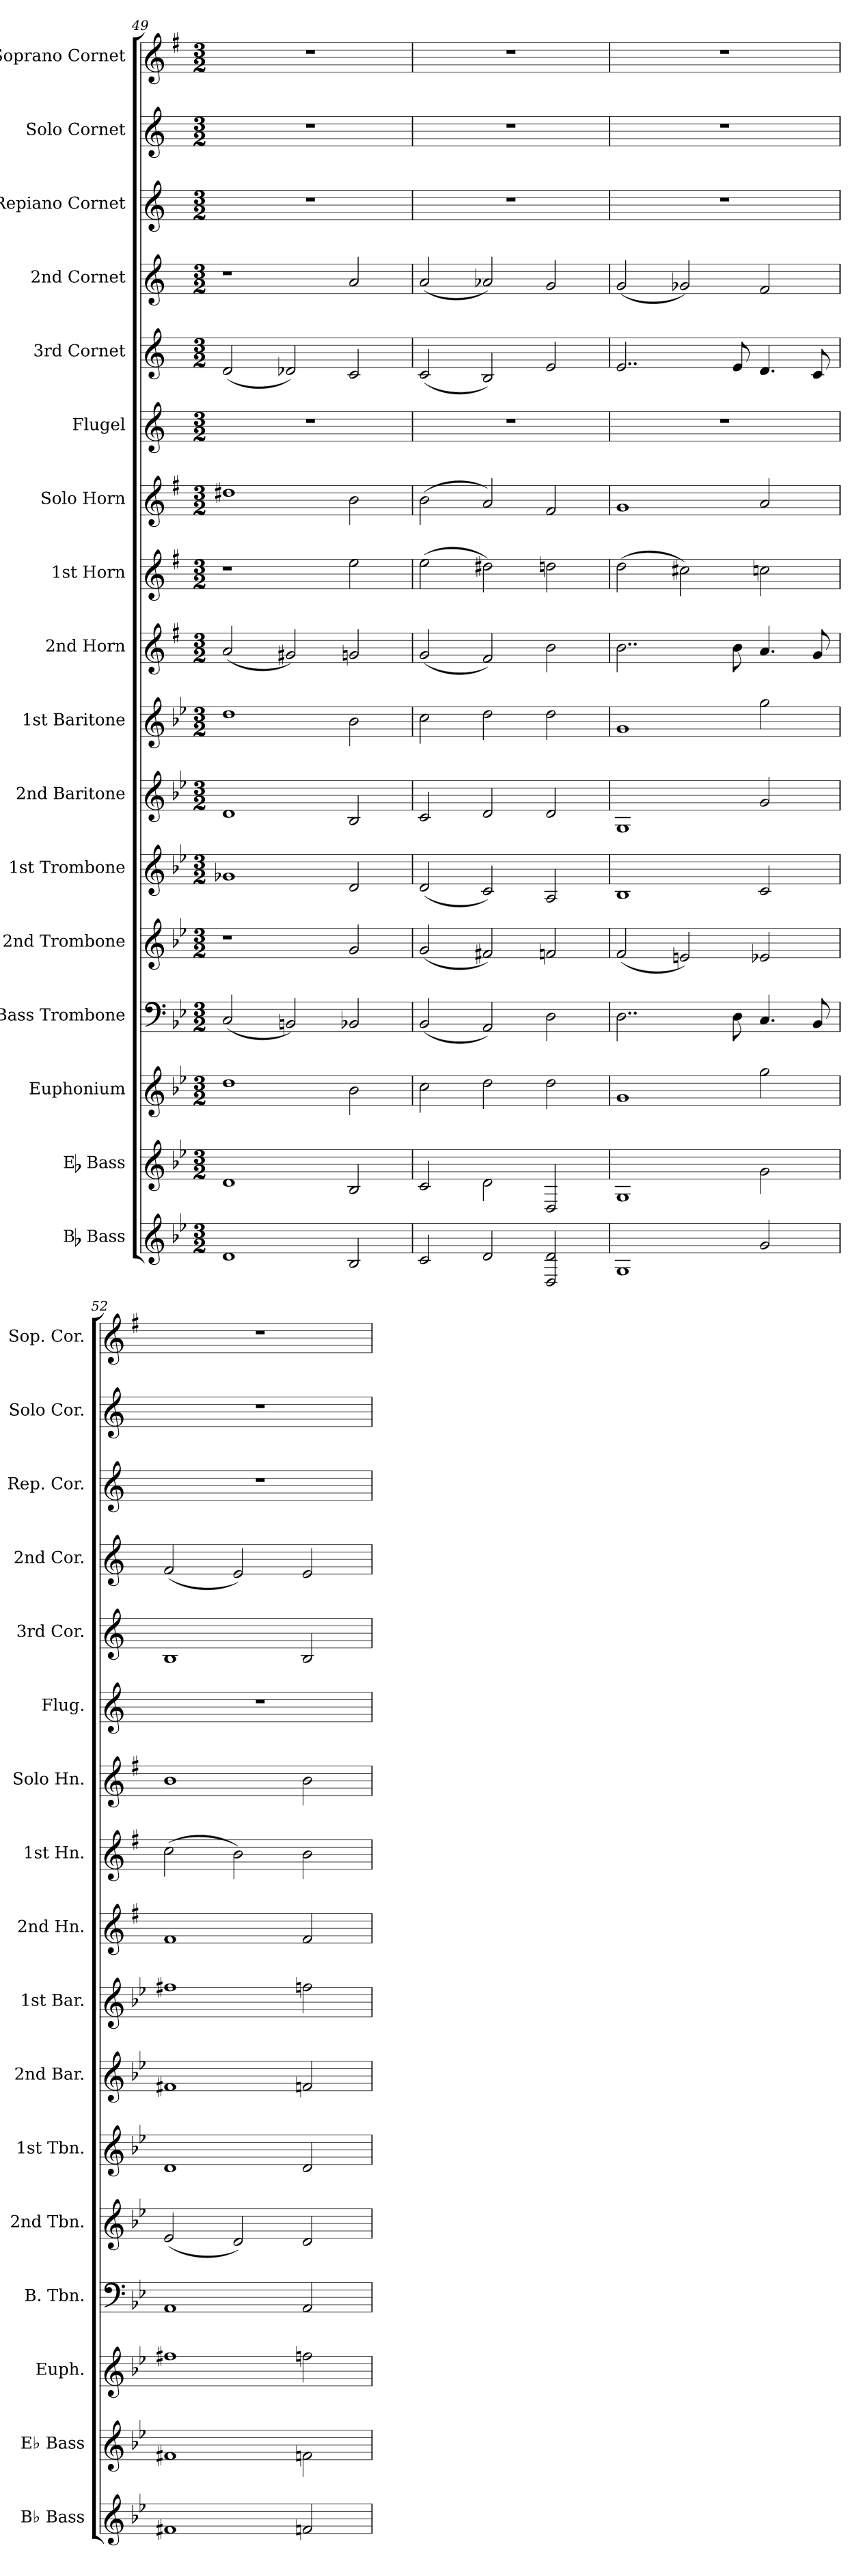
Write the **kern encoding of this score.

**kern	**kern	**kern	**kern	**kern	**kern	**kern	**kern	**kern	**kern	**kern	**kern	**kern	**kern	**kern	**kern	**kern
*part17	*part16	*part15	*part14	*part13	*part12	*part11	*part10	*part9	*part8	*part7	*part6	*part5	*part4	*part3	*part2	*part1
*staff17	*staff16	*staff15	*staff14	*staff13	*staff12	*staff11	*staff10	*staff9	*staff8	*staff7	*staff6	*staff5	*staff4	*staff3	*staff2	*staff1
*I"Bb Bass	*I"Eb Bass	*I"Euphonium	*I"Bass Trombone	*I"2nd Trombone	*I"1st Trombone	*I"2nd Baritone	*I"1st Baritone	*I"2nd Horn	*I"1st Horn	*I"Solo Horn	*I"Flugel	*I"3rd Cornet	*I"2nd Cornet	*I"Repiano Cornet	*I"Solo Cornet	*I"Soprano Cornet
*I'Bb Bass	*I'Eb Bass	*I'Euph.	*I'B. Tbn.	*I'2nd Tbn.	*I'1st Tbn.	*I'2nd Bar.	*I'1st Bar.	*I'2nd Hn.	*I'1st Hn.	*I'Solo Hn.	*I'Flug.	*I'3rd Cor.	*I'2nd Cor.	*I'Rep. Cor.	*I'Solo Cor.	*I'Sop. Cor.
*clefG2	*clefG2	*clefG2	*clefF4	*clefG2	*clefG2	*clefG2	*clefG2	*clefG2	*clefG2	*clefG2	*clefG2	*clefG2	*clefG2	*clefG2	*clefG2	*clefG2
*ITrd15c26	*ITrd12c21	*ITrd8c14	*	*ITrd8c14	*ITrd8c14	*ITrd8c14	*ITrd8c14	*ITrd5c9	*ITrd5c9	*ITrd5c9	*ITrd1c2	*ITrd1c2	*ITrd1c2	*ITrd1c2	*ITrd1c2	*ITrd-2c-3
*k[b-e-]	*k[b-e-]	*k[b-e-]	*k[b-e-]	*k[b-e-]	*k[b-e-]	*k[b-e-]	*k[b-e-]	*k[b-e-]	*k[b-e-]	*k[b-e-]	*k[b-e-]	*k[b-e-]	*k[b-e-]	*k[b-e-]	*k[b-e-]	*k[b-e-]
*	*g:	*	*g:	*	*	*	*	*g:	*g:	*g:	*	*	*	*	*	*g:
*M3/2	*M3/2	*M3/2	*M3/2	*M3/2	*M3/2	*M3/2	*M3/2	*M3/2	*M3/2	*M3/2	*M3/2	*M3/2	*M3/2	*M3/2	*M3/2	*M3/2
=49	=49	=49	=49	=49	=49	=49	=49	=49	=49	=49	=49	=49	=49	=49	=49	=49
1DD	1D	1d	(<2C/	1r	1G-X	1D	1d	(<2c/	1r	1f#X	1.r	(<2c/	1r	1.r	1.r	1.r
.	.	.	2BBn/)	.	.	.	.	2Bn/)	.	.	.	2c-X/)	.	.	.	.
2BBB-/	2BB-/	2B-\	2BB-X/	2G/	2D/	2BB-/	2B-\	2B-X/	2g\	2d\	.	2B-/	2g/	.	.	.
=50	=50	=50	=50	=50	=50	=50	=50	=50	=50	=50	=50	=50	=50	=50	=50	=50
2CC/	2C/	2c\	(<2BB-/	(<2G/	(<2D/	2C/	2c\	(<2B-/	(>2g\	(>2d\	1.r	(<2B-/	(<2g/	1.r	1.r	1.r
2DD/	2D\	2d\	2AA/)	2F#X/)	2C/)	2D/	2d\	2A/)	2f#X\)	2c/)	.	2A/)	2g-X/)	.	.	.
2DDD/ 2DD/	2DD/	2d\	2D\	2Fn/	2AA/	2D/	2d\	2d\	2fn\	2A/	.	2d/	2f/	.	.	.
=51	=51	=51	=51	=51	=51	=51	=51	=51	=51	=51	=51	=51	=51	=51	=51	=51
1GGG	1GG	1G	2..D\	(<2F/	1BB-	1GG	1G	2..d\	(>2f\	1B-	1.r	2..d/	(<2f/	1.r	1.r	1.r
.	.	.	.	2En/)	.	.	.	.	2en\)	.	.	.	2f-X/)	.	.	.
.	.	.	8D\	.	.	.	.	8d\	.	.	.	8d/	.	.	.	.
2GG/	2G\	2g\	4.C/	2E-X/	2C/	2G/	2g\	4.c/	2e-X\	2c/	.	4.c/	2e-/	.	.	.
.	.	.	8BB-/	.	.	.	.	8B-/	.	.	.	8B-/	.	.	.	.
!!LO:PB:g=z
=52	=52	=52	=52	=52	=52	=52	=52	=52	=52	=52	=52	=52	=52	=52	=52	=52
1FF#X	1F#X	1f#X	1AA	(<2E-/	1D	1F#X	1f#X	1A	(>2e-\	1d	1.r	1A	(<2e-/	1.r	1.r	1.r
.	.	.	.	2D/)	.	.	.	.	2d\)	.	.	.	2d/)	.	.	.
2FFn/	2Fn\	2fn\	2AA/	2D/	2D/	2Fn/	2fn\	2A/	2d\	2d\	.	2A/	2d/	.	.	.
=	=	=	=	=	=	=	=	=	=	=	=	=	=	=	=	=
*-	*-	*-	*-	*-	*-	*-	*-	*-	*-	*-	*-	*-	*-	*-	*-	*-
